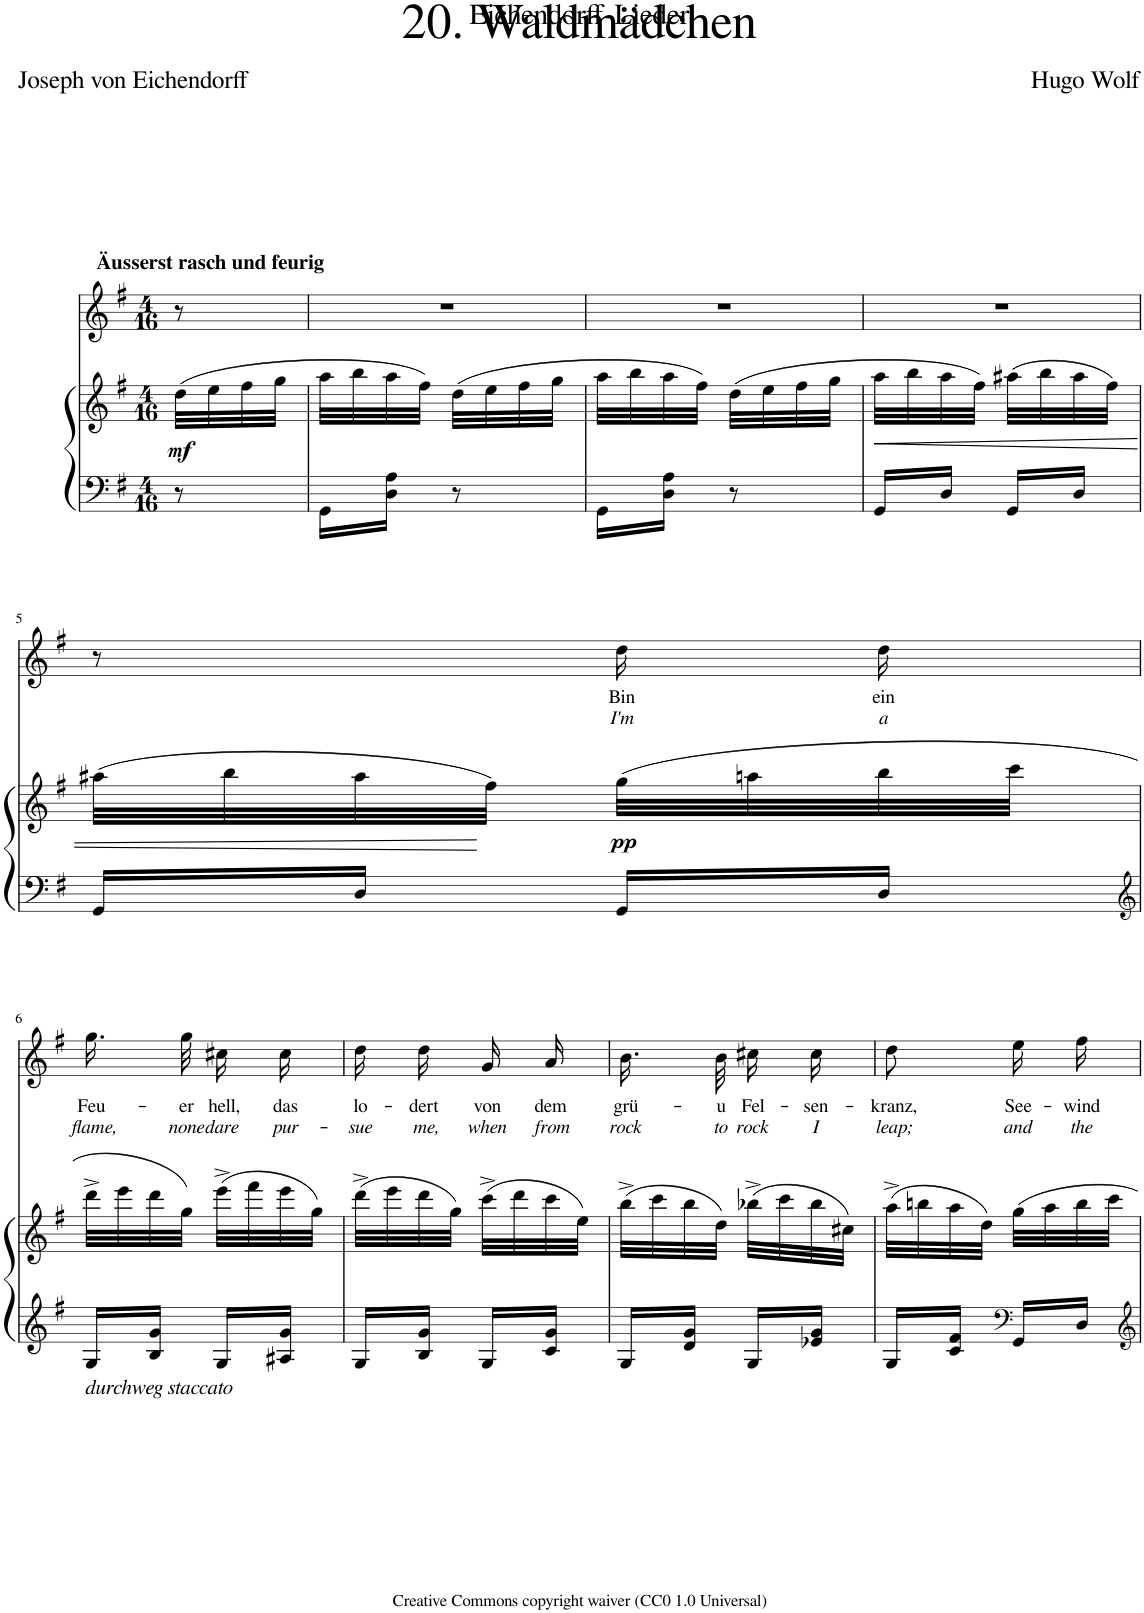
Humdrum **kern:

**kern	**kern	**dynam	**kern	**text	**text
*part2	*part2	*part2	*part1	*part1	*part1
*staff3	*staff2	*staff2/3	*staff1	*staff1	*staff1
*I"Piano	*	*	*I"Voice	*	*
*I'Pno	*	*	*	*	*
*clefF4	*clefG2	*	*clefG2	*	*
*k[f#]	*k[f#]	*	*k[f#]	*	*
*M4/16	*M4/16	*	*M4/16	*	*
=1	=1	=1	=1	=1	=1
!	!	!	!LO:TX:a:B:t=Äusserst rasch und feurig	!	!
!	!	!LO:DY:b	!	!	!
8r	(32dd\LLL	mf	8r	.	.
.	32ee\	.	.	.	.
.	32ff#\	.	.	.	.
.	32gg\JJJ	.	.	.	.
=2	=2	=2	=2	=2	=2
16GG'\LL	32aa\LLL	.	4r	.	.
.	32bb\	.	.	.	.
16D\' 16A\'JJ	32aa\	.	.	.	.
.	32ff#\JJJ)	.	.	.	.
8r	(32dd\LLL	.	.	.	.
.	32ee\	.	.	.	.
.	32ff#\	.	.	.	.
.	32gg\JJJ	.	.	.	.
=3	=3	=3	=3	=3	=3
16GG'\LL	32aa\LLL	.	4r	.	.
.	32bb\	.	.	.	.
16D\' 16A\'JJ	32aa\	.	.	.	.
.	32ff#\JJJ)	.	.	.	.
8r	(32dd\LLL	.	.	.	.
.	32ee\	.	.	.	.
.	32ff#\	.	.	.	.
.	32gg\JJJ	.	.	.	.
=4	=4	=4	=4	=4	=4
!	!	!LO:HP:b	!	!	!
16GG'/LL	32aa\LLL	<	4r	.	.
.	32bb\	.	.	.	.
16D'/JJ	32aa\	.	.	.	.
.	32ff#\JJJ)	.	.	.	.
16GG'/LL	(32aa#X\LLL	.	.	.	.
.	32bb\	.	.	.	.
16D'/JJ	32aa#\	.	.	.	.
.	32ff#\JJJ)	.	.	.	.
!!LO:LB:g=z
=5	=5	=5	=5	=5	=5
16GG'/LL	(32aa#X\LLL	.	8r	.	.
.	32bb\	.	.	.	.
16D'/JJ	32aa#\	.	.	.	.
.	32ff#\JJJ)	[	.	.	.
!	!	!LO:DY:b	!	!LO:LY:b	!LO:LY:b
16GG'/LL	(32gg\LLL	pp	16dd\LL	Bin	I'm
.	32aan\	.	.	.	.
!	!	!	!	!LO:LY:b	!LO:LY:b
16D'/JJ	32bb\	.	16dd\JJ	ein	a
.	32ccc\JJJ	.	.	.	.
!!LO:LB:g=z
=6	=6	=6	=6	=6	=6
*clefG2	*	*	*	*	*
!LO:TX:b:i:t=durchweg staccato	!	!	!	!	!
!	!	!	!	!LO:LY:b	!LO:LY:b
16G'/LL	32ddd^\LLL	.	16.gg\LL	Feu-	flame,
.	32eee\	.	.	.	.
16B/' 16g/'JJ	32ddd\	.	.	.	.
!	!	!	!	!LO:LY:b	!LO:LY:b
.	32gg\JJJ)	.	32gg\K	-er	none
!	!	!	!	!LO:LY:b	!LO:LY:b
16G'/LL	(32eee^\LLL	.	16cc#X\	hell,	dare
.	32fff#\	.	.	.	.
!	!	!	!	!LO:LY:b	!LO:LY:b
16A#X/' 16g/'JJ	32eee\	.	16cc#\JJ	das	pur-
.	32gg\JJJ)	.	.	.	.
=7	=7	=7	=7	=7	=7
!	!	!	!	!LO:LY:b	!LO:LY:b
16G'/LL	(32ddd^\LLL	.	16dd\LL	lo-	-sue
.	32eee\	.	.	.	.
!	!	!	!	!LO:LY:b	!LO:LY:b
16B/' 16g/'JJ	32ddd\	.	16dd\	-dert	me,
.	32gg\JJJ)	.	.	.	.
!	!	!	!	!LO:LY:b	!LO:LY:b
16G'/LL	(32ccc^\LLL	.	16g\	von	when
.	32ddd\	.	.	.	.
!	!	!	!	!LO:LY:b	!LO:LY:b
16c/' 16g/'JJ	32ccc\	.	16a\JJ	dem	from
.	32ee\JJJ)	.	.	.	.
=8	=8	=8	=8	=8	=8
!	!	!	!	!LO:LY:b	!LO:LY:b
16G'/LL	(32bb^\LLL	.	16.b\LL	grü-	rock
.	32ccc\	.	.	.	.
16d/' 16g/'JJ	32bb\	.	.	.	.
!	!	!	!	!LO:LY:b	!LO:LY:b
.	32dd\JJJ)	.	32b\K	-u	to
!	!	!	!	!LO:LY:b	!LO:LY:b
16G'/LL	(32bb-X^\LLL	.	16cc#X\	Fel-	rock
.	32ccc\	.	.	.	.
!	!	!	!	!LO:LY:b	!LO:LY:b
16e-X/' 16g/'JJ	32bb-\	.	16cc#\JJ	-sen-	I
.	32cc#X\JJJ)	.	.	.	.
=9	=9	=9	=9	=9	=9
!	!	!	!	!LO:LY:b	!LO:LY:b
16G'/LL	(32aa^\LLL	.	8dd\L	-kranz,	leap;
.	32bbn\	.	.	.	.
16c/' 16f#/'JJ	32aa\	.	.	.	.
.	32dd\JJJ)	.	.	.	.
*clefF4	*	*	*	*	*
!	!	!	!	!LO:LY:b	!LO:LY:b
16GG'/LL	32gg\LLL	.	16ee\L	See-	and
.	32aa\	.	.	.	.
!	!	!	!	!LO:LY:b	!LO:LY:b
16D'/JJ	32bb\	.	16ff#\JJ	-wind	the
.	32ccc\JJJ	.	.	.	.
=	=	=	=	=	=
*-	*-	*-	*-	*-	*-
